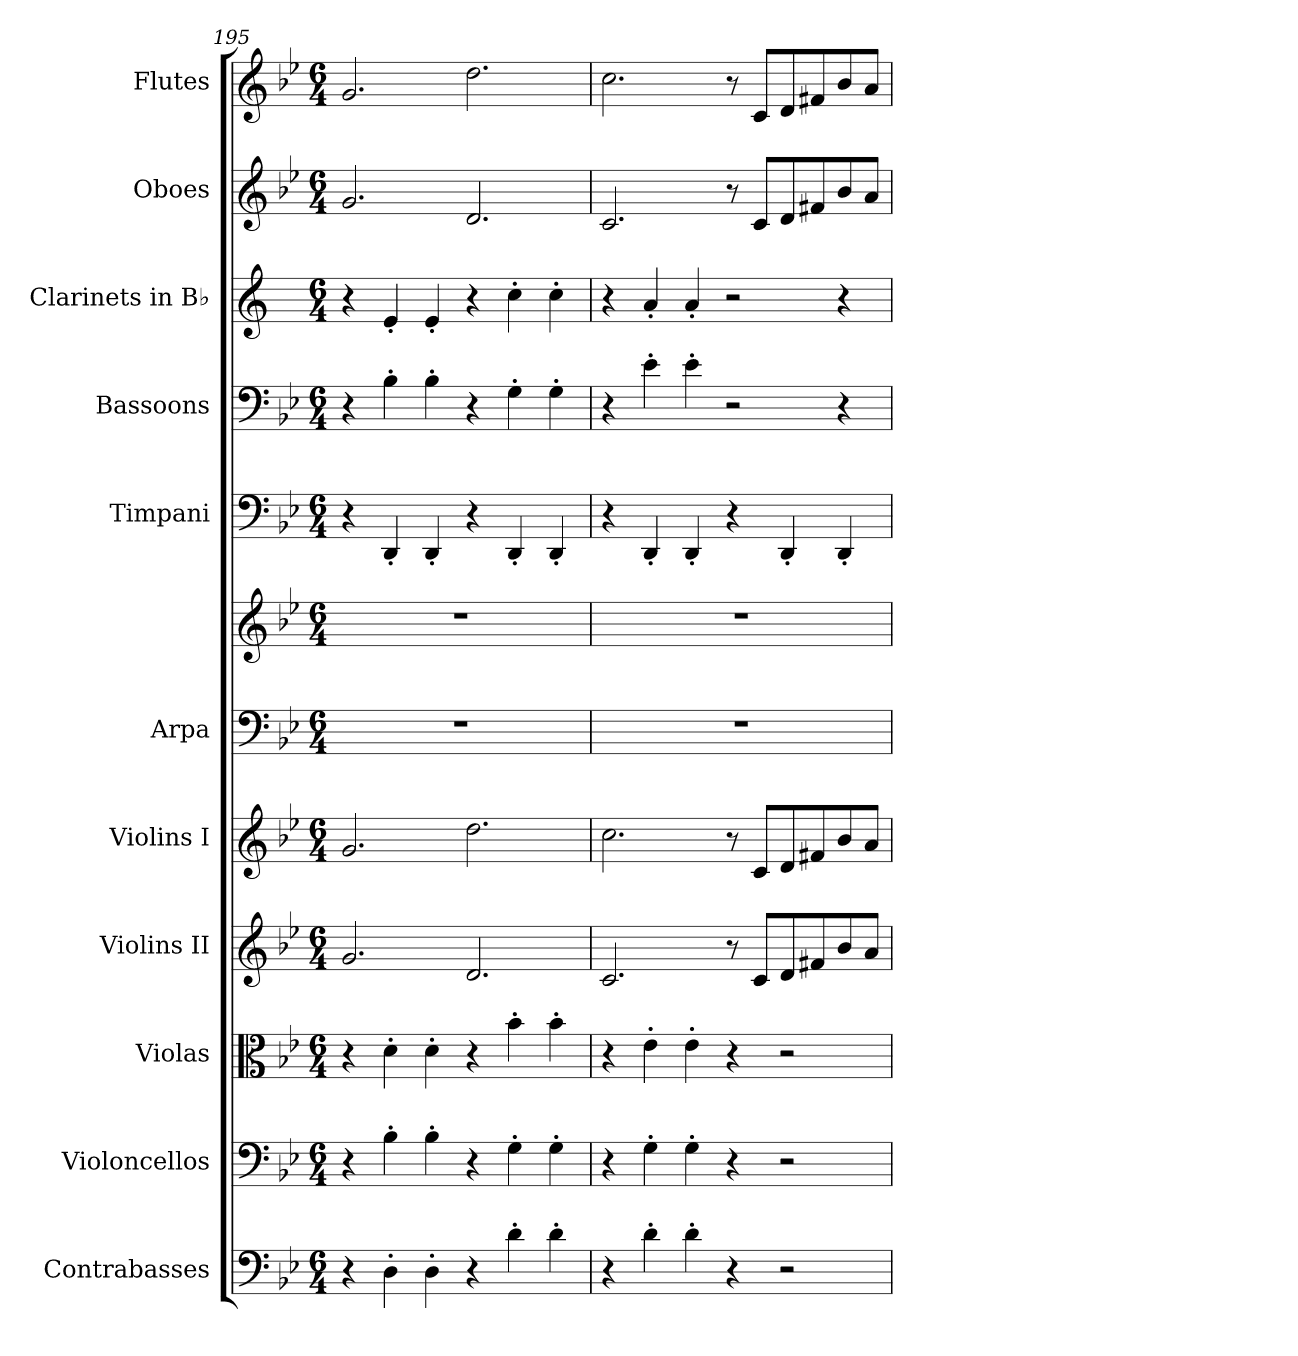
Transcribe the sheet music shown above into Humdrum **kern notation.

**kern	**kern	**kern	**kern	**kern	**kern	**kern	**kern	**kern	**kern	**kern	**kern
*part11	*part10	*part9	*part8	*part7	*part6	*part6	*part5	*part4	*part3	*part2	*part1
*staff12	*staff11	*staff10	*staff9	*staff8	*staff7	*staff6	*staff5	*staff4	*staff3	*staff2	*staff1
*I"Contrabasses	*I"Violoncellos	*I"Violas	*I"Violins II	*I"Violins I	*I"Arpa	*	*I"Timpani	*I"Bassoons	*I"Clarinets in B♭	*I"Oboes	*I"Flutes
*I'Cb.	*I'Vc.	*I'Vla.	*I'Vln. II	*I'Vln. I	*I'Arp.	*	*I'Timp.	*I'Bsn.	*	*I'Ob.	*I'Fl.
*clefF4	*clefF4	*clefC3	*clefG2	*clefG2	*clefF4	*clefG2	*clefF4	*clefF4	*clefG2	*clefG2	*clefG2
*ITrd7c12	*	*	*	*	*	*	*	*	*ITrd1c2	*	*
*k[b-e-]	*k[b-e-]	*k[b-e-]	*k[b-e-]	*k[b-e-]	*k[b-e-]	*k[b-e-]	*k[b-e-]	*k[b-e-]	*k[b-e-]	*k[b-e-]	*k[b-e-]
*M6/4	*M6/4	*M6/4	*M6/4	*M6/4	*M6/4	*M6/4	*M6/4	*M6/4	*M6/4	*M6/4	*M6/4
=195	=195	=195	=195	=195	=195	=195	=195	=195	=195	=195	=195
4r	4r	4r	2.g/	2.g/	1.r	1.r	4r	4r	4r	2.g/	2.g/
4DD'\	4B-'\	4d'\	.	.	.	.	4DD'/	4B-'\	4d'/	.	.
4DD'\	4B-'\	4d'\	.	.	.	.	4DD'/	4B-'\	4d'/	.	.
4r	4r	4r	2.d/	2.dd\	.	.	4r	4r	4r	2.d/	2.dd\
4D'\	4G'\	4b-'\	.	.	.	.	4DD'/	4G'\	4b-'\	.	.
4D'\	4G'\	4b-'\	.	.	.	.	4DD'/	4G'\	4b-'\	.	.
!!LO:PB:g=z
=196	=196	=196	=196	=196	=196	=196	=196	=196	=196	=196	=196
4r	4r	4r	2.c/	2.cc\	1.r	1.r	4r	4r	4r	2.c/	2.cc\
4D'\	4G'\	4e-'\	.	.	.	.	4DD'/	4e-'\	4g'/	.	.
4D'\	4G'\	4e-'\	.	.	.	.	4DD'/	4e-'\	4g'/	.	.
4r	4r	4r	8r	8r	.	.	4r	2r	2r	8r	8r
.	.	.	8c/L	8c/L	.	.	.	.	.	8c/L	8c/L
2r	2r	2r	8d/	8d/	.	.	4DD'/	.	.	8d/	8d/
.	.	.	8f#X/	8f#X/	.	.	.	.	.	8f#X/	8f#X/
.	.	.	8b-/	8b-/	.	.	4DD'/	4r	4r	8b-/	8b-/
.	.	.	8a/J	8a/J	.	.	.	.	.	8a/J	8a/J
=	=	=	=	=	=	=	=	=	=	=	=
*-	*-	*-	*-	*-	*-	*-	*-	*-	*-	*-	*-
